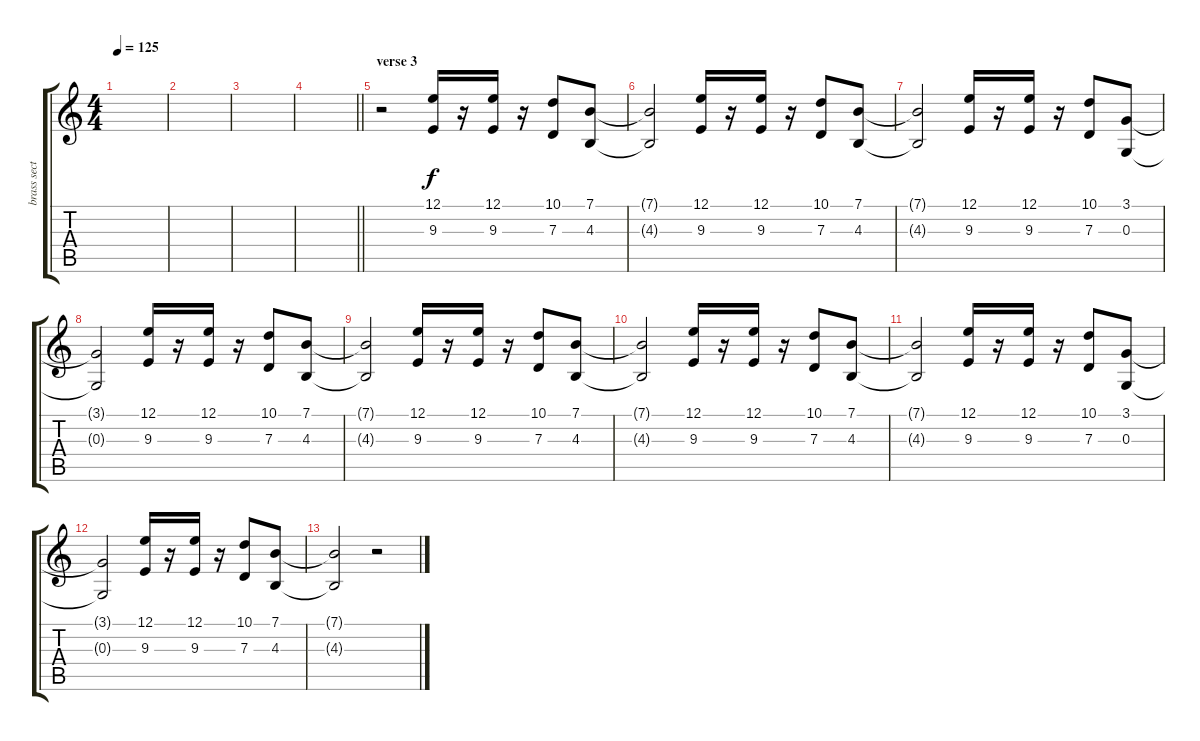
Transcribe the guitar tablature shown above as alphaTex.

\track ("brass section" "brass sect") {instrument brasssection}
\staff {score tabs}
\tuning (E4 B3 G3 D3 A2 E2) {hide}
\ts (4 4)
\tempo 125
\clef g2
\ks c
|
|
|
\barLineRight lightlight
|
\section ("" "verse 3")
r.2 (12.1 9.3).16 r.16 (12.1 9.3).16 r.16 (10.1 7.3).8 (7.1 4.3).8 |
(7.1{t} 4.3{t}).2 (12.1 9.3).16 r.16 (12.1 9.3).16 r.16 (10.1 7.3).8 (7.1 4.3).8 |
(7.1{t} 4.3{t}).2 (12.1 9.3).16 r.16 (12.1 9.3).16 r.16 (10.1 7.3).8 (3.1 0.3).8 |
(3.1{t} 0.3{t}).2 (12.1 9.3).16 r.16 (12.1 9.3).16 r.16 (10.1 7.3).8 (7.1 4.3).8 |
(7.1{t} 4.3{t}).2 (12.1 9.3).16 r.16 (12.1 9.3).16 r.16 (10.1 7.3).8 (7.1 4.3).8 |
(7.1{t} 4.3{t}).2 (12.1 9.3).16 r.16 (12.1 9.3).16 r.16 (10.1 7.3).8 (7.1 4.3).8 |
(7.1{t} 4.3{t}).2 (12.1 9.3).16 r.16 (12.1 9.3).16 r.16 (10.1 7.3).8 (3.1 0.3).8 |
(3.1{t} 0.3{t}).2 (12.1 9.3).16 r.16 (12.1 9.3).16 r.16 (10.1 7.3).8 (7.1 4.3).8 |
(7.1{t} 4.3{t}).2 r.2
